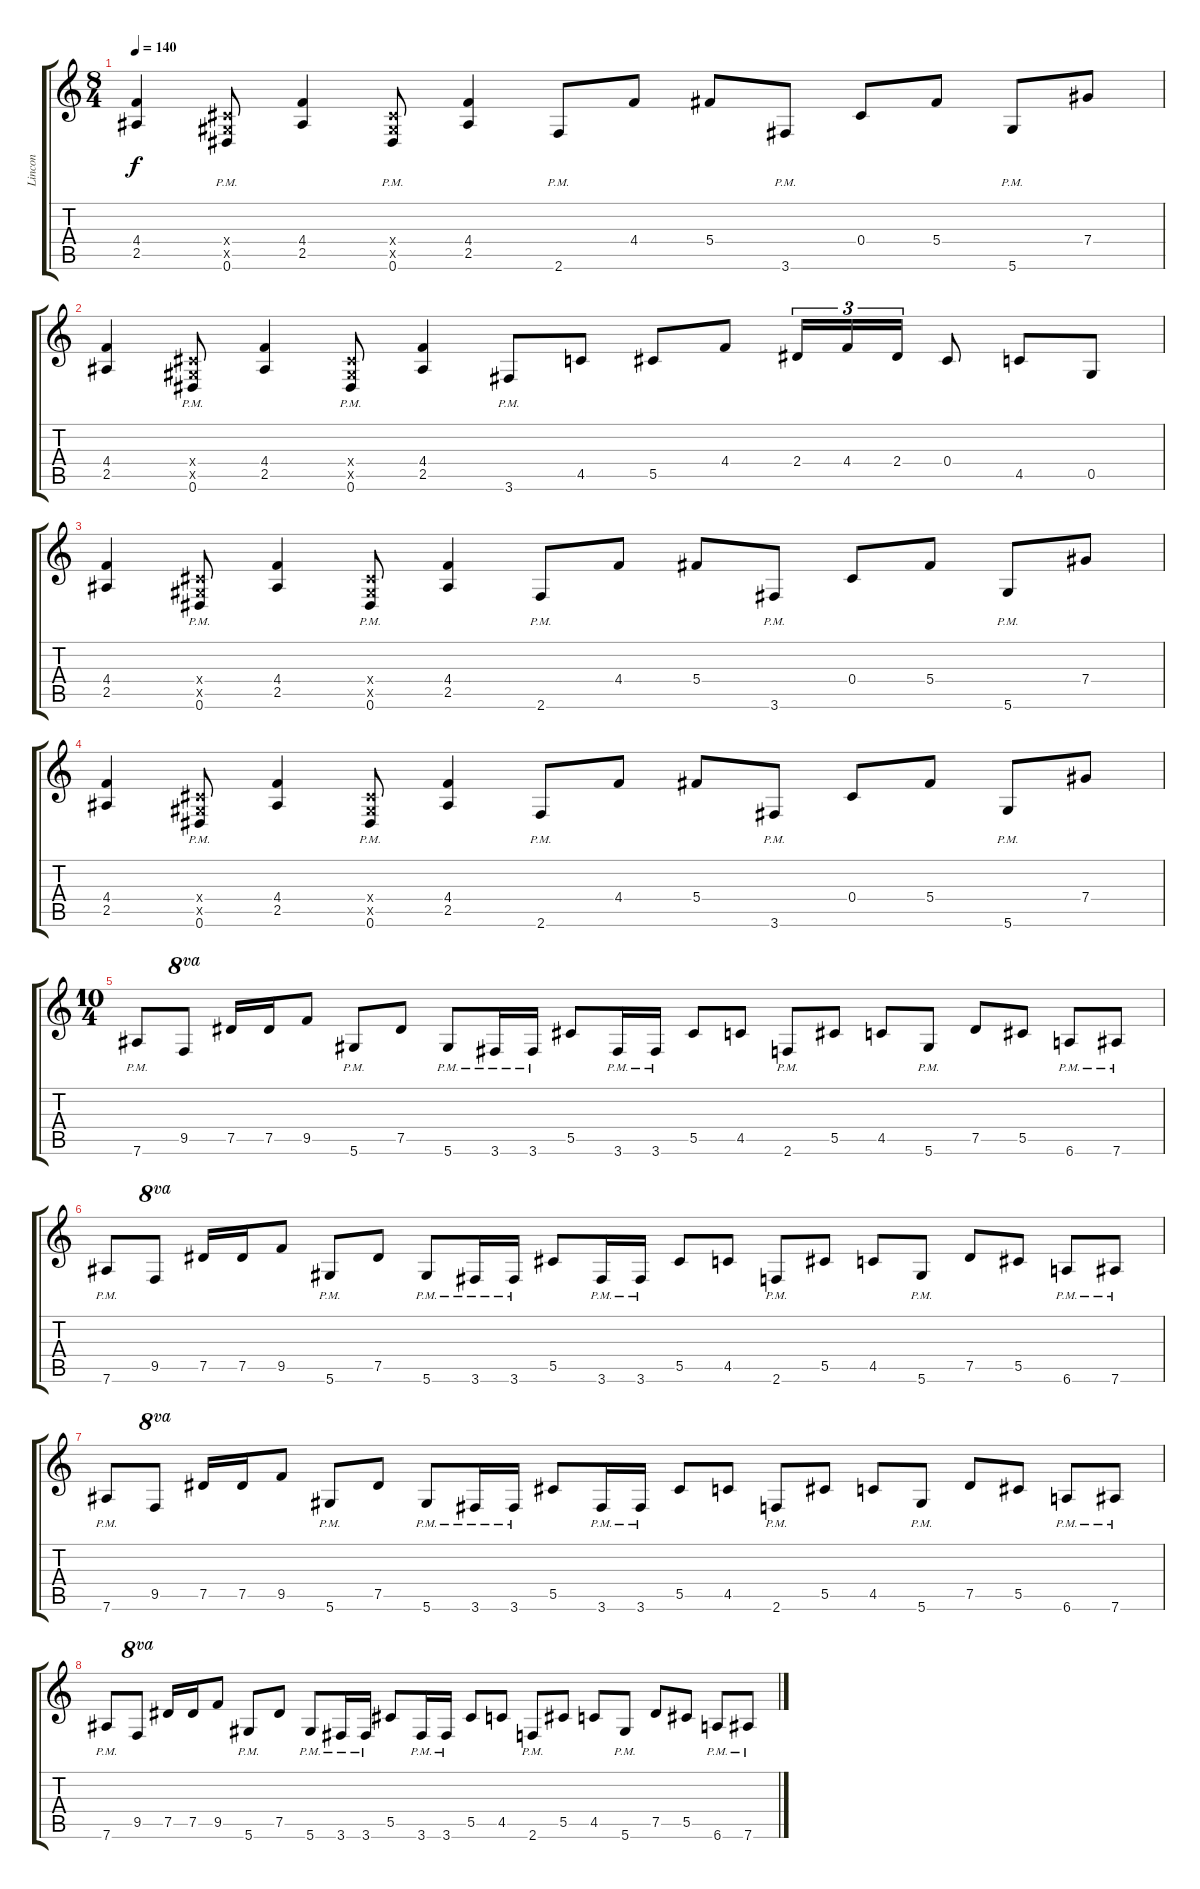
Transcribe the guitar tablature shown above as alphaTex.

\track ("Lincon" "Lincon") {instrument distortionguitar}
\staff {score tabs}
\tuning (Eb4 Bb3 Gb3 Db3 Ab2 Eb2) {hide}
\ts (8 4)
\tempo 140
\clef g2
\ks c
(4.4 2.5).4{dy f} (0.4{x} 0.5{x} 0.6{pm}).8 (4.4 2.5).4 (0.4{x} 0.5{x} 0.6{pm}).8 (4.4 2.5).4 2.6{pm}.8 4.4.8 5.4.8 3.6{pm}.8 0.4.8 5.4.8 5.6{pm}.8 7.4.8 |
(4.4 2.5).4 (0.4{x} 0.5{x} 0.6{pm}).8 (4.4 2.5).4 (0.4{x} 0.5{x} 0.6{pm}).8 (4.4 2.5).4 3.6{pm}.8 4.5.8 5.5.8 4.4.8 2.4.16{tu (3 2)} 4.4.16{tu (3 2)} 2.4.16{tu (3 2)} 0.4.8 4.5.8 0.5.8 |
(4.4 2.5).4 (0.4{x} 0.5{x} 0.6{pm}).8 (4.4 2.5).4 (0.4{x} 0.5{x} 0.6{pm}).8 (4.4 2.5).4 2.6{pm}.8 4.4.8 5.4.8 3.6{pm}.8 0.4.8 5.4.8 5.6{pm}.8 7.4.8 |
(4.4 2.5).4 (0.4{x} 0.5{x} 0.6{pm}).8 (4.4 2.5).4 (0.4{x} 0.5{x} 0.6{pm}).8 (4.4 2.5).4 2.6{pm}.8 4.4.8 5.4.8 3.6{pm}.8 0.4.8 5.4.8 5.6{pm}.8 7.4.8 |
\ts (10 4)
7.6{pm}.8 9.5.8{ot 8va} 7.5.16 7.5.16 9.5.8 5.6{pm}.8 7.5.8 5.6{pm}.8 3.6{pm}.16 3.6{pm}.16 5.5.8 3.6{pm}.16 3.6{pm}.16 5.5.8 4.5.8 2.6{pm}.8 5.5.8 4.5.8 5.6{pm}.8 7.5.8 5.5.8 6.6{pm}.8 7.6{pm}.8 |
7.6{pm}.8 9.5.8{ot 8va} 7.5.16 7.5.16 9.5.8 5.6{pm}.8 7.5.8 5.6{pm}.8 3.6{pm}.16 3.6{pm}.16 5.5.8 3.6{pm}.16 3.6{pm}.16 5.5.8 4.5.8 2.6{pm}.8 5.5.8 4.5.8 5.6{pm}.8 7.5.8 5.5.8 6.6{pm}.8 7.6{pm}.8 |
7.6{pm}.8 9.5.8{ot 8va} 7.5.16 7.5.16 9.5.8 5.6{pm}.8 7.5.8 5.6{pm}.8 3.6{pm}.16 3.6{pm}.16 5.5.8 3.6{pm}.16 3.6{pm}.16 5.5.8 4.5.8 2.6{pm}.8 5.5.8 4.5.8 5.6{pm}.8 7.5.8 5.5.8 6.6{pm}.8 7.6{pm}.8 |
7.6{pm}.8 9.5.8{ot 8va} 7.5.16 7.5.16 9.5.8 5.6{pm}.8 7.5.8 5.6{pm}.8 3.6{pm}.16 3.6{pm}.16 5.5.8 3.6{pm}.16 3.6{pm}.16 5.5.8 4.5.8 2.6{pm}.8 5.5.8 4.5.8 5.6{pm}.8 7.5.8 5.5.8 6.6{pm}.8 7.6{pm}.8
